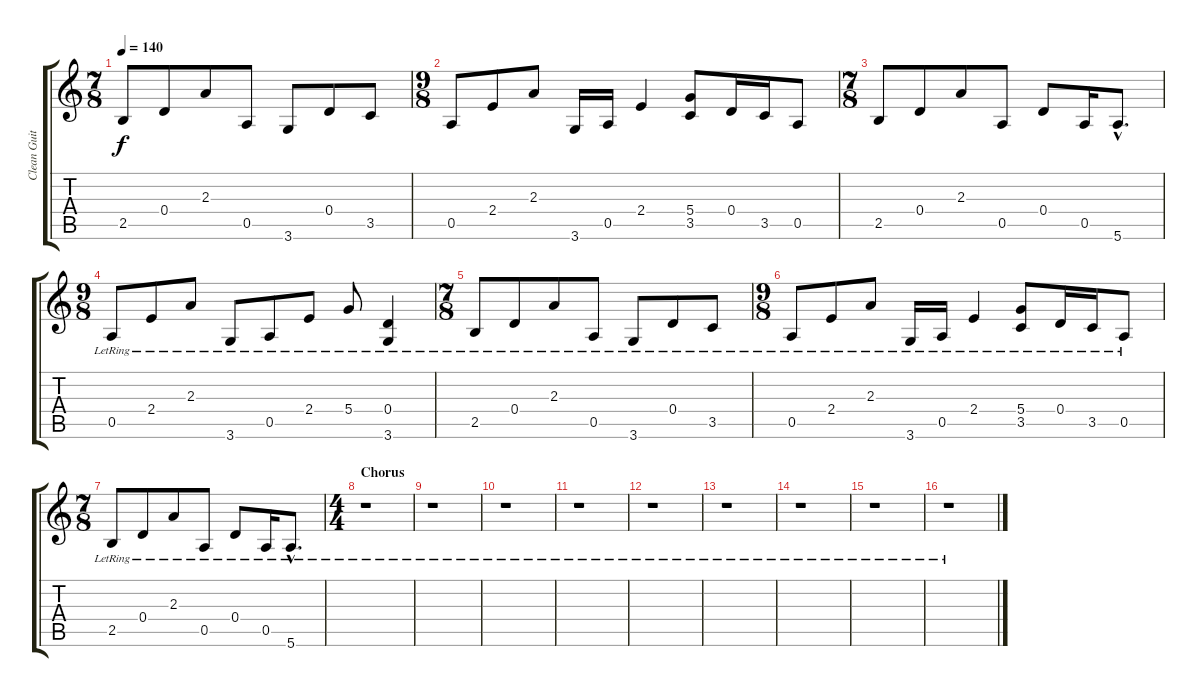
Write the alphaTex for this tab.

\track ("Clean Guitar 1" "Clean Guit") {instrument electricguitarjazz}
\staff {score tabs}
\tuning (E4 B3 G3 D3 A2 E2) {hide}
\ts (7 8)
\tempo 140
\clef g2
\ks c
2.5.8{dy f} 0.4.8 2.3.8 0.5.8 3.6.8 0.4.8 3.5.8 |
\ts (9 8)
0.5.8 2.4.8 2.3.8 3.6.16 0.5.16 2.4.4 (5.4 3.5).8 0.4.16 3.5.16 0.5.8 |
\ts (7 8)
2.5.8 0.4.8 2.3.8 0.5.8 0.4.8 0.5.16 5.6{hac}.8{d} |
\ts (9 8)
0.5{lr}.8 2.4{lr}.8 2.3{lr}.8 3.6{lr}.8 0.5{lr}.8 2.4{lr}.8 5.4{lr}.8 (0.4{lr} 3.6{lr}).4 |
\ts (7 8)
2.5{lr}.8 0.4{lr}.8 2.3{lr}.8 0.5{lr}.8 3.6{lr}.8 0.4{lr}.8 3.5{lr}.8 |
\ts (9 8)
0.5{lr}.8 2.4{lr}.8 2.3{lr}.8 3.6{lr}.16 0.5{lr}.16 2.4{lr}.4 (5.4{lr} 3.5{lr}).8 0.4{lr}.16 3.5{lr}.16 0.5{lr}.8 |
\ts (7 8)
2.5{lr}.8 0.4{lr}.8 2.3{lr}.8 0.5{lr}.8 0.4{lr}.8 0.5{lr}.16 5.6{hac lr}.8{d} |
\ts (4 4)
\section ("" "Chorus")
r.1 |
r.1 |
r.1 |
r.1 |
r.1 |
r.1 |
r.1 |
r.1 |
r.1
